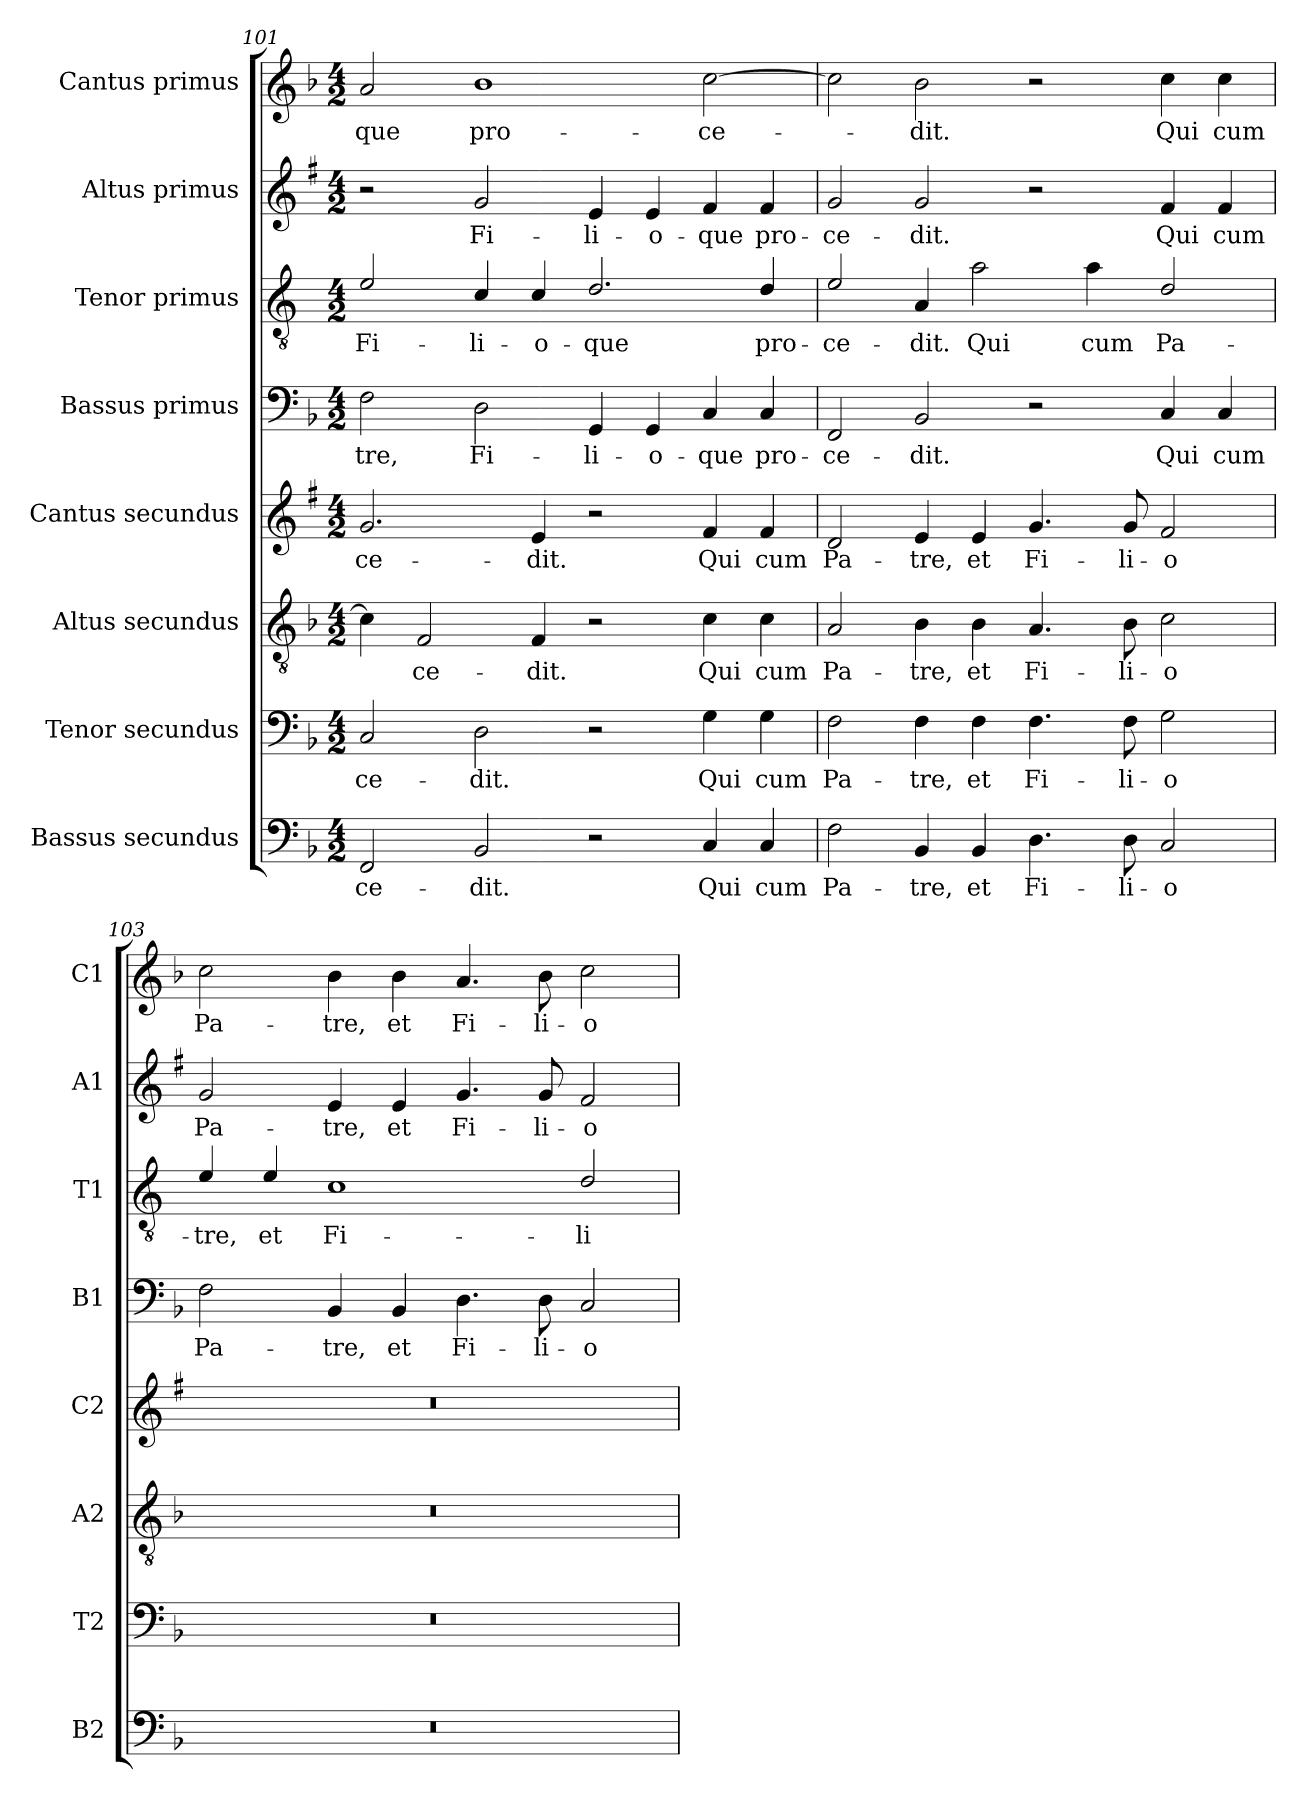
**kern	**text	**kern	**text	**kern	**text	**kern	**text	**kern	**text	**kern	**text	**kern	**text	**kern	**text
*part8	*part8	*part7	*part7	*part6	*part6	*part5	*part5	*part4	*part4	*part3	*part3	*part2	*part2	*part1	*part1
*staff8	*staff8	*staff7	*staff7	*staff6	*staff6	*staff5	*staff5	*staff4	*staff4	*staff3	*staff3	*staff2	*staff2	*staff1	*staff1
*I"Bassus secundus	*	*I"Tenor secundus	*	*I"Altus secundus	*	*I"Cantus secundus	*	*I"Bassus primus	*	*I"Tenor primus	*	*I"Altus primus	*	*I"Cantus primus	*
*I'B2	*	*I'T2	*	*I'A2	*	*I'C2	*	*I'B1	*	*I'T1	*	*I'A1	*	*I'C1	*
*clefF4	*	*clefF4	*	*clefGv2	*	*clefG2	*	*clefF4	*	*clefGv2	*	*clefG2	*	*clefG2	*
*	*	*	*	*	*	*ITrd1c2	*	*	*	*ITrd4c7	*	*ITrd1c2	*	*	*
*k[b-]	*	*k[b-]	*	*k[b-]	*	*k[b-]	*	*k[b-]	*	*k[b-]	*	*k[b-]	*	*k[b-]	*
*F:	*	*F:	*	*F:	*	*F:	*	*F:	*	*F:	*	*F:	*	*F:	*
*M4/2	*	*M4/2	*	*M4/2	*	*M4/2	*	*M4/2	*	*M4/2	*	*M4/2	*	*M4/2	*
=101	=101	=101	=101	=101	=101	=101	=101	=101	=101	=101	=101	=101	=101	=101	=101
!	!LO:LY:b	!	!LO:LY:b	!	!	!	!LO:LY:b	!	!LO:LY:b	!	!LO:LY:b	!	!	!	!LO:LY:b
2FF/	-ce-	2C/	-ce-	4c\]	.	2.f/	-ce-	2F\	-tre,	2A/	Fi-	2r	.	2a/	-que
!	!	!	!	!	!LO:LY:b	!	!	!	!	!	!	!	!	!	!
.	.	.	.	2F/	-ce-	.	.	.	.	.	.	.	.	.	.
!	!LO:LY:b	!	!LO:LY:b	!	!	!	!	!	!LO:LY:b	!	!LO:LY:b	!	!LO:LY:b	!	!LO:LY:b
2BB-/	-dit.	2D\	-dit.	.	.	.	.	2D\	Fi-	4F/	-li-	2f/	Fi-	1b-	pro-
!	!	!	!	!	!LO:LY:b	!	!LO:LY:b	!	!	!	!LO:LY:b	!	!	!	!
.	.	.	.	4F/	-dit.	4d/	-dit.	.	.	4F/	-o-	.	.	.	.
!	!	!	!	!	!	!	!	!	!LO:LY:b	!	!LO:LY:b	!	!LO:LY:b	!	!
2r	.	2r	.	2r	.	2r	.	4GG/	-li-	2.G/	-que	4d/	-li-	.	.
!	!	!	!	!	!	!	!	!	!LO:LY:b	!	!	!	!LO:LY:b	!	!
.	.	.	.	.	.	.	.	4GG/	-o-	.	.	4d/	-o-	.	.
!	!LO:LY:b	!	!LO:LY:b	!	!LO:LY:b	!	!LO:LY:b	!	!LO:LY:b	!	!	!	!LO:LY:b	!	!LO:LY:b
4C/	Qui	4G\	Qui	4c\	Qui	4e/	Qui	4C/	-que	.	.	4e/	-que	[2cc\	-ce-
!	!LO:LY:b	!	!LO:LY:b	!	!LO:LY:b	!	!LO:LY:b	!	!LO:LY:b	!	!LO:LY:b	!	!LO:LY:b	!	!
4C/	cum	4G\	cum	4c\	cum	4e/	cum	4C/	pro-	4G/	pro-	4e/	pro-	.	.
=102	=102	=102	=102	=102	=102	=102	=102	=102	=102	=102	=102	=102	=102	=102	=102
!	!LO:LY:b	!	!LO:LY:b	!	!LO:LY:b	!	!LO:LY:b	!	!LO:LY:b	!	!LO:LY:b	!	!LO:LY:b	!	!
2F\	Pa-	2F\	Pa-	2A/	Pa-	2c/	Pa-	2FF/	-ce-	2A/	-ce-	2f/	-ce-	2cc\]	.
!	!LO:LY:b	!	!LO:LY:b	!	!LO:LY:b	!	!LO:LY:b	!	!LO:LY:b	!	!LO:LY:b	!	!LO:LY:b	!	!LO:LY:b
4BB-/	-tre,	4F\	-tre,	4B-\	-tre,	4d/	-tre,	2BB-/	-dit.	4D/	-dit.	2f/	-dit.	2b-\	-dit.
!	!LO:LY:b	!	!LO:LY:b	!	!LO:LY:b	!	!LO:LY:b	!	!	!	!LO:LY:b	!	!	!	!
4BB-/	et	4F\	et	4B-\	et	4d/	et	.	.	2d\	Qui	.	.	.	.
!	!LO:LY:b	!	!LO:LY:b	!	!LO:LY:b	!	!LO:LY:b	!	!	!	!	!	!	!	!
4.D\	Fi-	4.F\	Fi-	4.A/	Fi-	4.f/	Fi-	2r	.	.	.	2r	.	2r	.
!	!	!	!	!	!	!	!	!	!	!	!LO:LY:b	!	!	!	!
.	.	.	.	.	.	.	.	.	.	4d\	cum	.	.	.	.
!	!LO:LY:b	!	!LO:LY:b	!	!LO:LY:b	!	!LO:LY:b	!	!	!	!	!	!	!	!
8D\	-li-	8F\	-li-	8B-\	-li-	8f/	-li-	.	.	.	.	.	.	.	.
!	!LO:LY:b	!	!LO:LY:b	!	!LO:LY:b	!	!LO:LY:b	!	!LO:LY:b	!	!LO:LY:b	!	!LO:LY:b	!	!LO:LY:b
2C/	-o	2G\	-o	2c\	-o	2e/	-o	4C/	Qui	2G/	Pa-	4e/	Qui	4cc\	Qui
!	!	!	!	!	!	!	!	!	!LO:LY:b	!	!	!	!LO:LY:b	!	!LO:LY:b
.	.	.	.	.	.	.	.	4C/	cum	.	.	4e/	cum	4cc\	cum
=103	=103	=103	=103	=103	=103	=103	=103	=103	=103	=103	=103	=103	=103	=103	=103
!	!	!	!	!	!	!	!	!	!LO:LY:b	!	!LO:LY:b	!	!LO:LY:b	!	!LO:LY:b
0r	.	0r	.	0r	.	0r	.	2F\	Pa-	4A/	-tre,	2f/	Pa-	2cc\	Pa-
!	!	!	!	!	!	!	!	!	!	!	!LO:LY:b	!	!	!	!
.	.	.	.	.	.	.	.	.	.	4A/	et	.	.	.	.
!	!	!	!	!	!	!	!	!	!LO:LY:b	!	!LO:LY:b	!	!LO:LY:b	!	!LO:LY:b
.	.	.	.	.	.	.	.	4BB-/	-tre,	1F	Fi-	4d/	-tre,	4b-\	-tre,
!	!	!	!	!	!	!	!	!	!LO:LY:b	!	!	!	!LO:LY:b	!	!LO:LY:b
.	.	.	.	.	.	.	.	4BB-/	et	.	.	4d/	et	4b-\	et
!	!	!	!	!	!	!	!	!	!LO:LY:b	!	!	!	!LO:LY:b	!	!LO:LY:b
.	.	.	.	.	.	.	.	4.D\	Fi-	.	.	4.f/	Fi-	4.a/	Fi-
!	!	!	!	!	!	!	!	!	!LO:LY:b	!	!	!	!LO:LY:b	!	!LO:LY:b
.	.	.	.	.	.	.	.	8D\	-li-	.	.	8f/	-li-	8b-\	-li-
!	!	!	!	!	!	!	!	!	!LO:LY:b	!	!LO:LY:b	!	!LO:LY:b	!	!LO:LY:b
.	.	.	.	.	.	.	.	2C/	-o	2G/	-li-	2e/	-o	2cc\	-o
=	=	=	=	=	=	=	=	=	=	=	=	=	=	=	=
*-	*-	*-	*-	*-	*-	*-	*-	*-	*-	*-	*-	*-	*-	*-	*-
